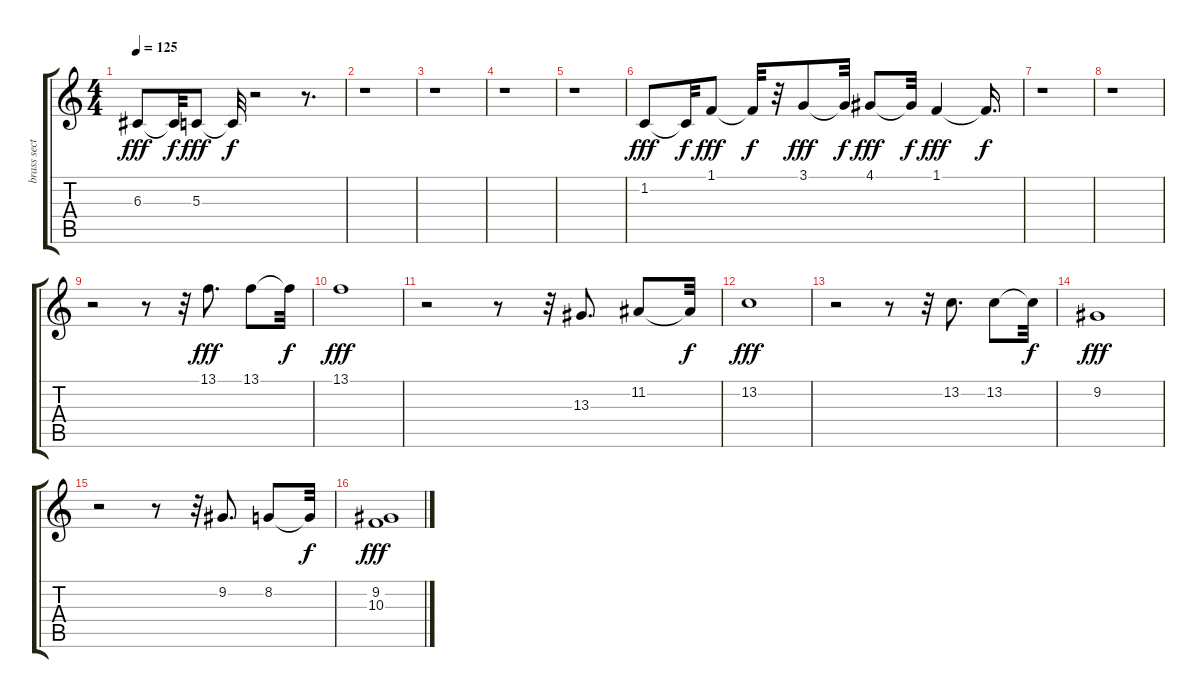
\track ("brass section" "brass sect") {instrument trumpet}
\staff {score tabs}
\tuning (E4 B3 G3 D3 A2 E2) {hide}
\ts (4 4)
\tempo 125
\clef g2
\ks c
6.3.8{dy fff} 6.3{t}.32{dy f} 5.3.8{dy fff} 5.3{t}.32{dy f} r.2 r.8{d} |
r.1 |
r.1 |
r.1 |
r.1 |
1.2.8{dy fff} 1.2{t}.32{dy f} 1.1.8{dy fff} 1.1{t}.32{dy f} r.32 3.1.8{dy fff} 3.1{t}.32{dy f} 4.1.8{dy fff} 4.1{t}.32{dy f} 1.1.4{dy fff} 1.1{t}.16{d dy f} |
r.1 |
r.1 |
r.2 r.8 r.32 13.1.8{d dy fff} 13.1.8 13.1{t}.32{dy f} |
13.1.1{dy fff} |
r.2 r.8 r.32 13.3.8{d} 11.2.8 11.2{t}.32{dy f} |
13.2.1{dy fff} |
r.2 r.8 r.32 13.2.8{d} 13.2.8 13.2{t}.32{dy f} |
9.2.1{dy fff} |
r.2 r.8 r.32 9.2.8{d} 8.2.8 8.2{t}.32{dy f} |
(9.2 10.3).1{dy fff}
